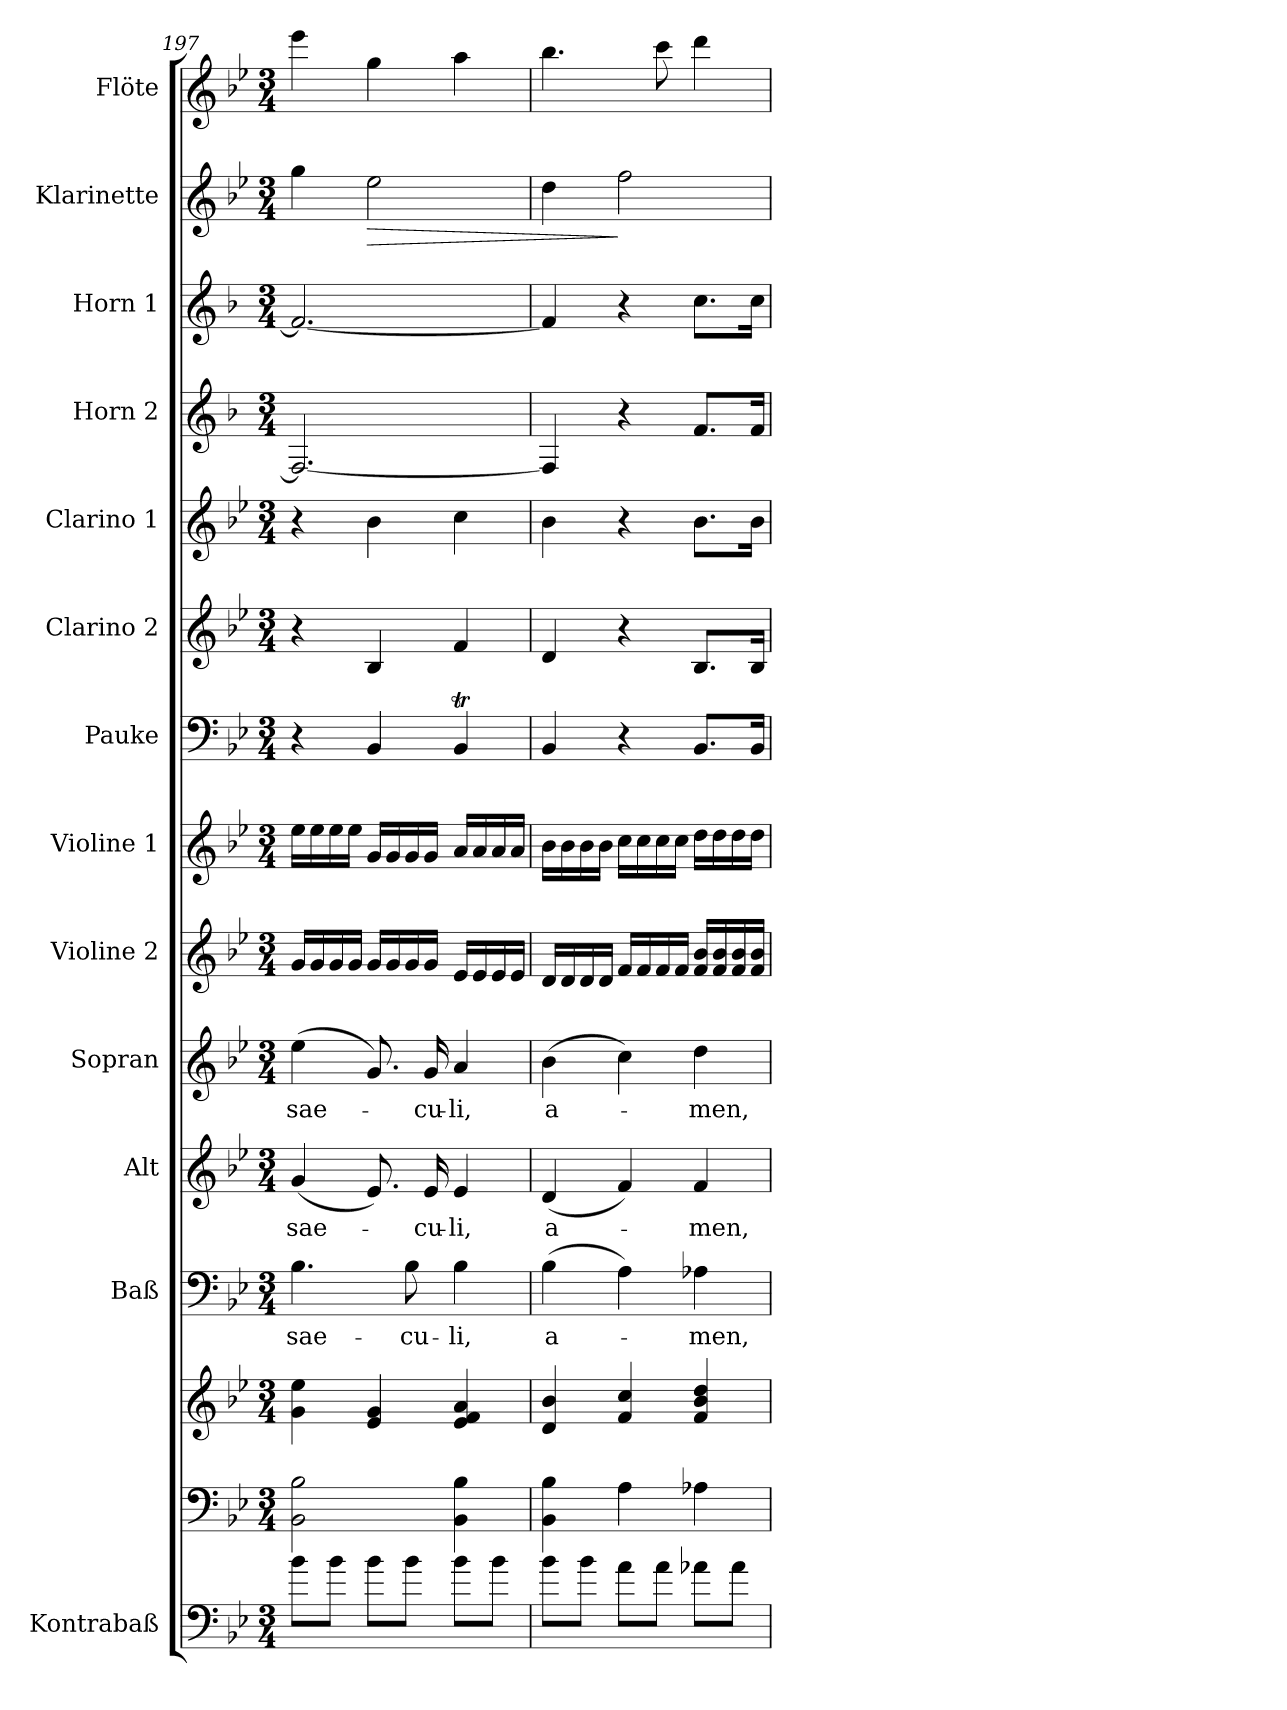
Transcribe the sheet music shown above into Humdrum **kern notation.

**kern	**kern	**kern	**kern	**text	**kern	**text	**kern	**text	**kern	**kern	**kern	**kern	**kern	**kern	**kern	**kern	**dynam	**kern
*part14	*part13	*part13	*part12	*part12	*part11	*part11	*part10	*part10	*part9	*part8	*part7	*part6	*part5	*part4	*part3	*part2	*part2	*part1
*staff15	*staff14	*staff13	*staff12	*staff12	*staff11	*staff11	*staff10	*staff10	*staff9	*staff8	*staff7	*staff6	*staff5	*staff4	*staff3	*staff2	*staff2	*staff1
*I"Kontrabaß	*	*	*I"Baß	*	*I"Alt	*	*I"Sopran	*	*I"Violine 2	*I"Violine 1	*I"Pauke	*I"Clarino 2	*I"Clarino 1	*I"Horn 2	*I"Horn 1	*I"Klarinette	*	*I"Flöte
*I'Kb	*	*	*I'Baß	*	*I'Alt	*	*I'Sop	*	*I'Vln. 2	*I'Vln. 1	*I'Pk.	*	*	*I'Hrn. 2	*I'Hrn. 1	*	*	*I'Fl.
*clefF4	*clefF4	*clefG2	*clefF4	*	*clefG2	*	*clefG2	*	*clefG2	*clefG2	*clefF4	*clefG2	*clefG2	*clefG2	*clefG2	*clefG2	*	*clefG2
*ITrd7c12	*	*	*	*	*	*	*	*	*	*	*	*ITrd7c12	*ITrd7c12	*ITrd4c7	*ITrd4c7	*	*	*
*k[b-e-]	*k[b-e-]	*k[b-e-]	*k[b-e-]	*	*k[b-e-]	*	*k[b-e-]	*	*k[b-e-]	*k[b-e-]	*k[b-e-]	*k[b-e-]	*k[b-e-]	*k[b-e-]	*k[b-e-]	*k[b-e-]	*	*k[b-e-]
*B-:	*B-:	*B-:	*B-:	*	*B-:	*	*B-:	*	*B-:	*B-:	*B-:	*B-:	*B-:	*B-:	*B-:	*B-:	*	*B-:
*M3/4	*M3/4	*M3/4	*M3/4	*	*M3/4	*	*M3/4	*	*M3/4	*M3/4	*M3/4	*M3/4	*M3/4	*M3/4	*M3/4	*M3/4	*	*M3/4
=197	=197	=197	=197	=197	=197	=197	=197	=197	=197	=197	=197	=197	=197	=197	=197	=197	=197	=197
!	!	!	!	!LO:LY:b	!	!LO:LY:b	!	!LO:LY:b	!	!	!	!	!	!	!	!	!	!
8B-\L	2BB-\ 2B-\	4g\ 4ee-\	4.B-\	sae-	(<4g/	sae-	(>4ee-\	sae-	16g/LL	16ee-\LL	4r	4r	4r	2.BB-/_	2.B-/_	4gg\	.	4eee-\
.	.	.	.	.	.	.	.	.	16g/	16ee-\	.	.	.	.	.	.	.	.
8B-\J	.	.	.	.	.	.	.	.	16g/	16ee-\	.	.	.	.	.	.	.	.
.	.	.	.	.	.	.	.	.	16g/JJ	16ee-\JJ	.	.	.	.	.	.	.	.
!	!	!	!	!	!	!	!	!	!	!	!	!	!	!	!	!	!LO:HP:b	!
8B-\L	.	4e-/ 4g/	.	.	8.e-/)	.	8.g/)	.	16g/LL	16g/LL	4BB-/	4BB-/	4B-\	.	.	2ee-\	>	4gg\
.	.	.	.	.	.	.	.	.	16g/	16g/	.	.	.	.	.	.	.	.
!	!	!	!	!LO:LY:b	!	!	!	!	!	!	!	!	!	!	!	!	!	!
8B-\J	.	.	8B-\	-cu-	.	.	.	.	16g/	16g/	.	.	.	.	.	.	.	.
!	!	!	!	!	!	!LO:LY:b	!	!LO:LY:b	!	!	!	!	!	!	!	!	!	!
.	.	.	.	.	16e-/	-cu-	16g/	-cu-	16g/JJ	16g/JJ	.	.	.	.	.	.	.	.
!	!	!	!	!LO:LY:b	!	!LO:LY:b	!	!LO:LY:b	!	!	!	!	!	!	!	!	!	!
8B-\L	4BB-\ 4B-\	4e-/ 4f/ 4a/	4B-\	-li,	4e-/	-li,	4a/	-li,	16e-/LL	16a/LL	4BB-T/	4F/	4c\	.	.	.	.	4aa\
.	.	.	.	.	.	.	.	.	16e-/	16a/	.	.	.	.	.	.	.	.
8B-\J	.	.	.	.	.	.	.	.	16e-/	16a/	.	.	.	.	.	.	.	.
.	.	.	.	.	.	.	.	.	16e-/JJ	16a/JJ	.	.	.	.	.	.	.	.
=198	=198	=198	=198	=198	=198	=198	=198	=198	=198	=198	=198	=198	=198	=198	=198	=198	=198	=198
!	!	!	!	!LO:LY:b	!	!LO:LY:b	!	!LO:LY:b	!	!	!	!	!	!	!	!	!	!
8B-\L	4BB-\ 4B-\	4d/ 4b-/	(>4B-\	a-	(<4d/	a-	(>4b-\	a-	16d/LL	16b-\LL	4BB-/	4D/	4B-\	4BB-/]	4B-/]	4dd\	.	4.bb-\
.	.	.	.	.	.	.	.	.	16d/	16b-\	.	.	.	.	.	.	.	.
8B-\J	.	.	.	.	.	.	.	.	16d/	16b-\	.	.	.	.	.	.	.	.
.	.	.	.	.	.	.	.	.	16d/JJ	16b-\JJ	.	.	.	.	.	.	.	.
8A\L	4A\	4f/ 4cc/	4A\)	.	4f/)	.	4cc\)	.	16f/LL	16cc\LL	4r	4r	4r	4r	4r	2ff\	]	.
.	.	.	.	.	.	.	.	.	16f/	16cc\	.	.	.	.	.	.	.	.
8A\J	.	.	.	.	.	.	.	.	16f/	16cc\	.	.	.	.	.	.	.	8ccc\
.	.	.	.	.	.	.	.	.	16f/JJ	16cc\JJ	.	.	.	.	.	.	.	.
!	!	!	!	!LO:LY:b	!	!LO:LY:b	!	!LO:LY:b	!	!	!	!	!	!	!	!	!	!
8A-X\L	4A-X\	4f/ 4b-/ 4dd/	4A-X\	-men,	4f/	-men,	4dd\	-men,	16f/ 16b-/LL	16dd\LL	8.BB-/L	8.BB-/L	8.B-\L	8.B-/L	8.f\L	.	.	4ddd\
.	.	.	.	.	.	.	.	.	16f/ 16b-/	16dd\	.	.	.	.	.	.	.	.
8A-\J	.	.	.	.	.	.	.	.	16f/ 16b-/	16dd\	.	.	.	.	.	.	.	.
.	.	.	.	.	.	.	.	.	16f/ 16b-/JJ	16dd\JJ	16BB-/Jk	16BB-/Jk	16B-\Jk	16B-/Jk	16f\Jk	.	.	.
=	=	=	=	=	=	=	=	=	=	=	=	=	=	=	=	=	=	=
*-	*-	*-	*-	*-	*-	*-	*-	*-	*-	*-	*-	*-	*-	*-	*-	*-	*-	*-
